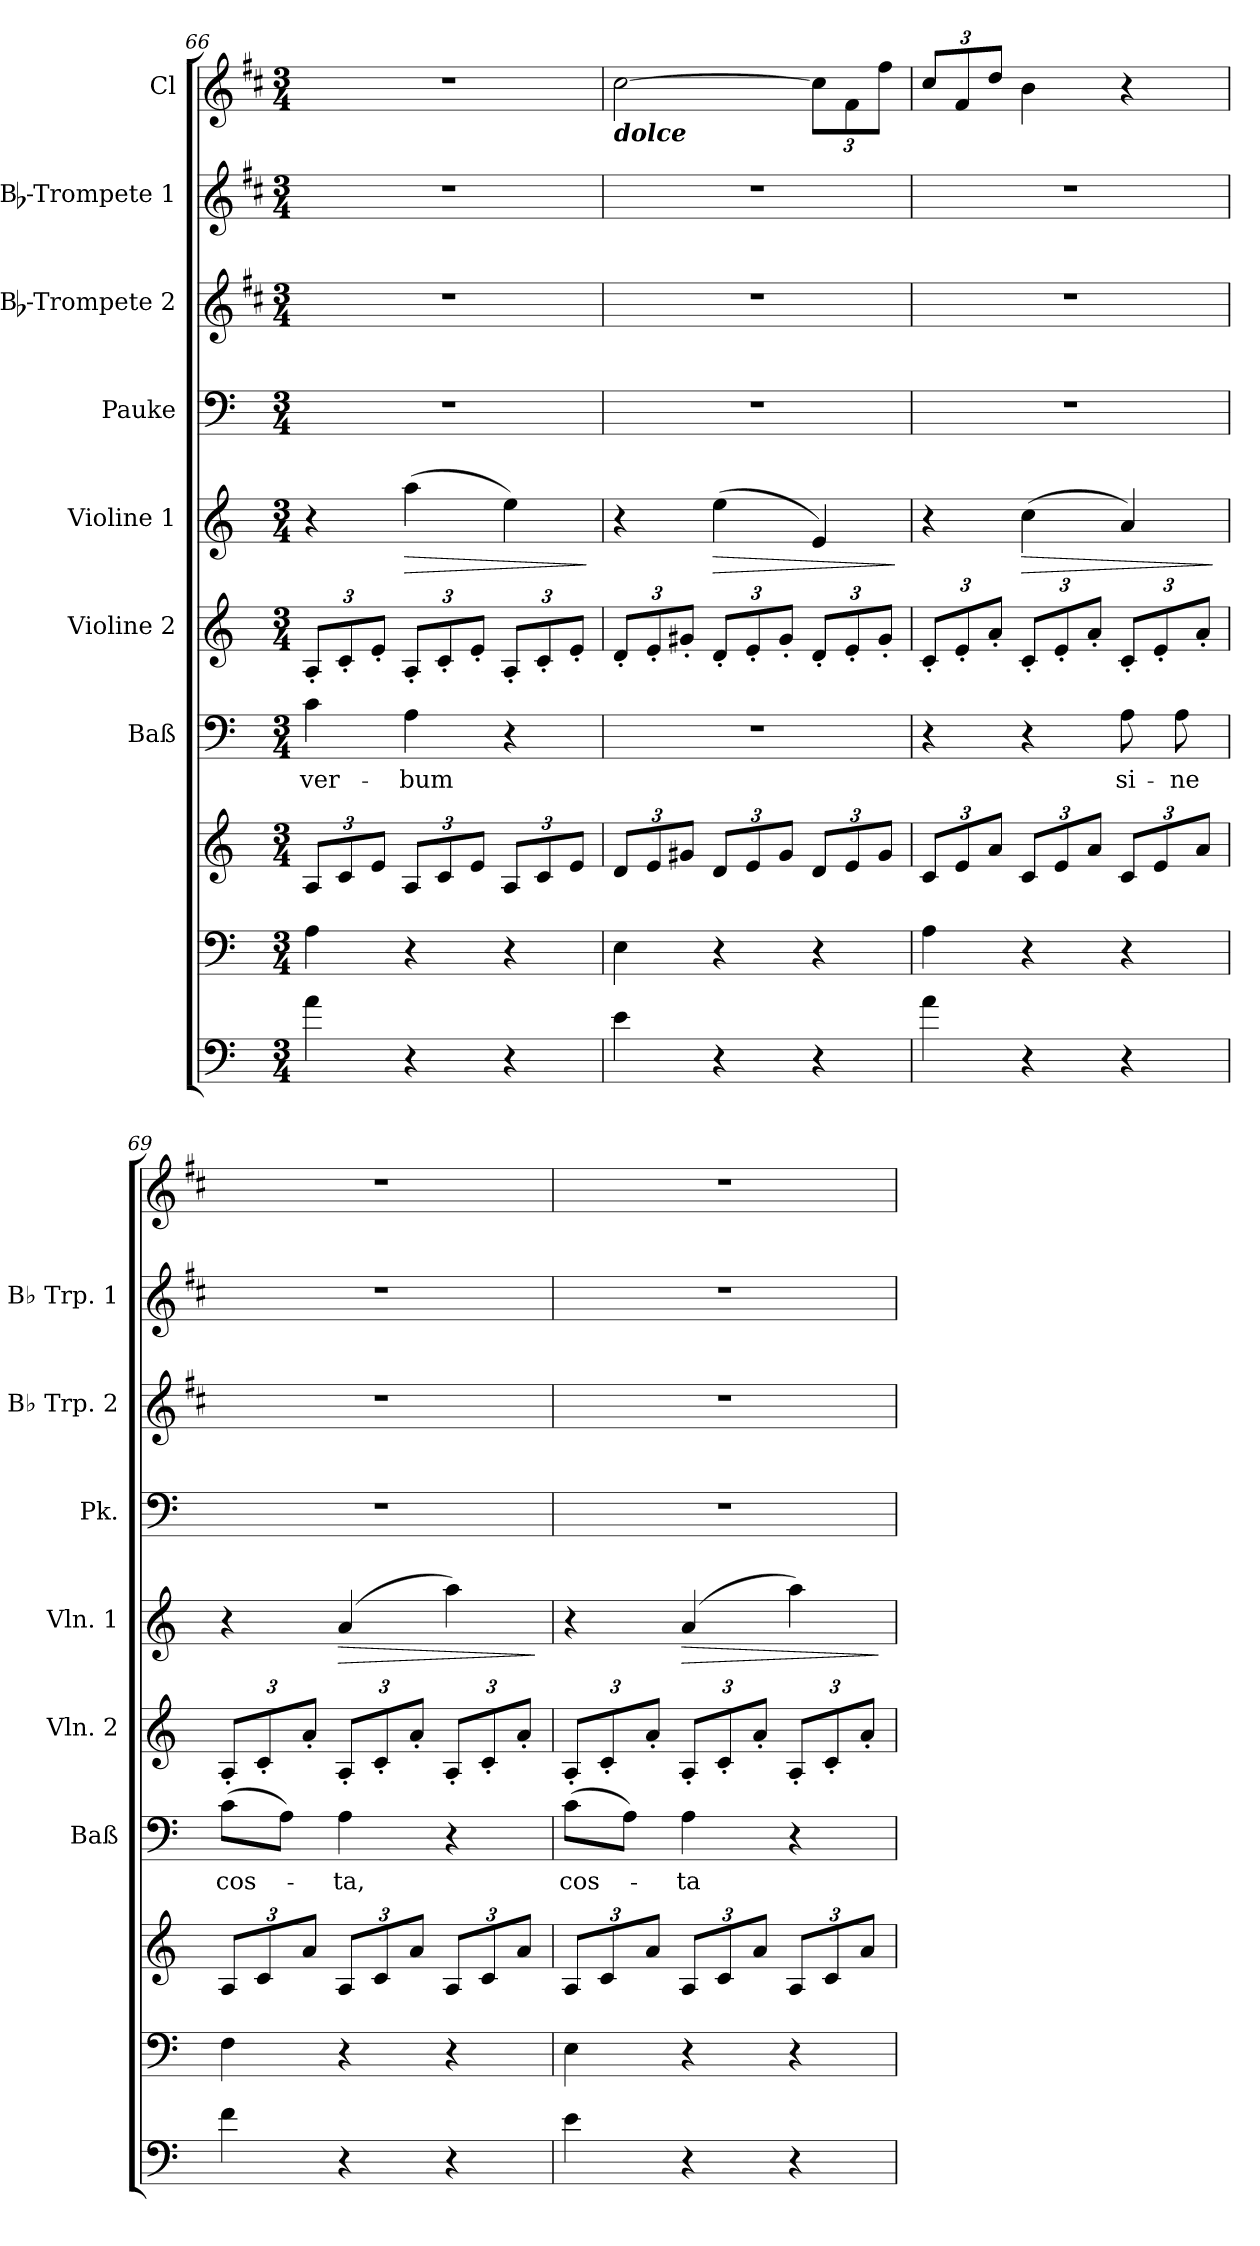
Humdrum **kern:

**kern	**kern	**kern	**kern	**text	**kern	**kern	**dynam	**kern	**kern	**kern	**kern
*part9	*part8	*part8	*part7	*part7	*part6	*part5	*part5	*part4	*part3	*part2	*part1
*staff10	*staff9	*staff8	*staff7	*staff7	*staff6	*staff5	*staff5	*staff4	*staff3	*staff2	*staff1
*	*	*	*I"Baß	*	*I"Violine 2	*I"Violine 1	*	*I"Pauke	*I"Bb-Trompete 2	*I"Bb-Trompete 1	*I"Cl
*	*	*	*I'Baß	*	*I'Vln. 2	*I'Vln. 1	*	*I'Pk.	*I'Bb Trp. 2	*I'Bb Trp. 1	*
*clefF4	*clefF4	*clefG2	*clefF4	*	*clefG2	*clefG2	*	*clefF4	*clefG2	*clefG2	*clefG2
*ITrd7c12	*	*	*	*	*	*	*	*	*ITrd1c2	*ITrd1c2	*ITrd1c2
*k[]	*k[]	*k[]	*k[]	*	*k[]	*k[]	*	*k[]	*k[]	*k[]	*k[]
*C:	*C:	*C:	*C:	*	*C:	*C:	*	*C:	*C:	*C:	*C:
*M3/4	*M3/4	*M3/4	*M3/4	*	*M3/4	*M3/4	*	*M3/4	*M3/4	*M3/4	*M3/4
=66	=66	=66	=66	=66	=66	=66	=66	=66	=66	=66	=66
!	!	!	!	!LO:LY:b	!	!	!	!	!	!	!
4A\	4A\	12A/L	4c\	ver-	12A'</L	4r	.	2.r	2.r	2.r	2.r
.	.	12c/	.	.	12c'</	.	.	.	.	.	.
.	.	12e/J	.	.	12e'</J	.	.	.	.	.	.
!	!	!	!	!LO:LY:b	!	!	!LO:HP:b	!	!	!	!
4r	4r	12A/L	4A\	-bum	12A'</L	(>4aa\	>	.	.	.	.
.	.	12c/	.	.	12c'</	.	.	.	.	.	.
.	.	12e/J	.	.	12e'</J	.	.	.	.	.	.
4r	4r	12A/L	4r	.	12A'</L	4ee\)	.	.	.	.	.
.	.	12c/	.	.	12c'</	.	.	.	.	.	.
.	.	12e/J	.	.	12e'</J	.	.	.	.	.	.
.	.	.	.	.	.	.	]	.	.	.	.
=67	=67	=67	=67	=67	=67	=67	=67	=67	=67	=67	=67
!	!	!	!	!	!	!	!	!	!	!	!LO:TX:b:Bi:t=dolce
4E\	4E\	12d/L	2.r	.	12d'</L	4r	.	2.r	2.r	2.r	[2b\
.	.	12e/	.	.	12e'</	.	.	.	.	.	.
.	.	12g#X/J	.	.	12g#X'</J	.	.	.	.	.	.
!	!	!	!	!	!	!	!LO:HP:b	!	!	!	!
4r	4r	12d/L	.	.	12d'</L	(>4ee\	>	.	.	.	.
.	.	12e/	.	.	12e'</	.	.	.	.	.	.
.	.	12g#/J	.	.	12g#'</J	.	.	.	.	.	.
4r	4r	12d/L	.	.	12d'</L	4e/)	.	.	.	.	12b\L]
.	.	12e/	.	.	12e'</	.	.	.	.	.	12e\
.	.	12g#/J	.	.	12g#'</J	.	.	.	.	.	12ee\J
.	.	.	.	.	.	.	]	.	.	.	.
=68	=68	=68	=68	=68	=68	=68	=68	=68	=68	=68	=68
4A\	4A\	12c/L	4r	.	12c'</L	4r	.	2.r	2.r	2.r	12b/L
.	.	12e/	.	.	12e'</	.	.	.	.	.	12e/
.	.	12a/J	.	.	12a'</J	.	.	.	.	.	12cc/J
!	!	!	!	!	!	!	!LO:HP:b	!	!	!	!
4r	4r	12c/L	4r	.	12c'</L	(>4cc\	>	.	.	.	4a\
.	.	12e/	.	.	12e'</	.	.	.	.	.	.
.	.	12a/J	.	.	12a'</J	.	.	.	.	.	.
!	!	!	!	!LO:LY:b	!	!	!	!	!	!	!
4r	4r	12c/L	8A\	si-	12c'</L	4a/)	.	.	.	.	4r
.	.	12e/	.	.	12e'</	.	.	.	.	.	.
!	!	!	!	!LO:LY:b	!	!	!	!	!	!	!
.	.	.	8A\	-ne	.	.	.	.	.	.	.
.	.	12a/J	.	.	12a'</J	.	.	.	.	.	.
.	.	.	.	.	.	.	]	.	.	.	.
=69	=69	=69	=69	=69	=69	=69	=69	=69	=69	=69	=69
!	!	!	!	!LO:LY:b	!	!	!	!	!	!	!
4F\	4F\	12A/L	(>8c\L	cos-	12A'</L	4r	.	2.r	2.r	2.r	2.r
.	.	12c/	.	.	12c'</	.	.	.	.	.	.
.	.	.	8A\J)	.	.	.	.	.	.	.	.
.	.	12a/J	.	.	12a'</J	.	.	.	.	.	.
!	!	!	!	!LO:LY:b	!	!	!LO:HP:b	!	!	!	!
4r	4r	12A/L	4A\	-ta,	12A'</L	(4a/	>	.	.	.	.
.	.	12c/	.	.	12c'</	.	.	.	.	.	.
.	.	12a/J	.	.	12a'</J	.	.	.	.	.	.
4r	4r	12A/L	4r	.	12A'</L	4aa\)	.	.	.	.	.
.	.	12c/	.	.	12c'</	.	.	.	.	.	.
.	.	12a/J	.	.	12a'</J	.	.	.	.	.	.
.	.	.	.	.	.	.	]	.	.	.	.
!!LO:PB:g=z
=70	=70	=70	=70	=70	=70	=70	=70	=70	=70	=70	=70
!	!	!	!	!LO:LY:b	!	!	!	!	!	!	!
4E\	4E\	12A/L	(>8c\L	cos-	12A'</L	4r	.	2.r	2.r	2.r	2.r
.	.	12c/	.	.	12c'</	.	.	.	.	.	.
.	.	.	8A\J)	.	.	.	.	.	.	.	.
.	.	12a/J	.	.	12a'</J	.	.	.	.	.	.
!	!	!	!	!LO:LY:b	!	!	!LO:HP:b	!	!	!	!
4r	4r	12A/L	4A\	-ta	12A'</L	(4a/	>	.	.	.	.
.	.	12c/	.	.	12c'</	.	.	.	.	.	.
.	.	12a/J	.	.	12a'</J	.	.	.	.	.	.
4r	4r	12A/L	4r	.	12A'</L	4aa\)	.	.	.	.	.
.	.	12c/	.	.	12c'</	.	.	.	.	.	.
.	.	12a/J	.	.	12a'</J	.	.	.	.	.	.
.	.	.	.	.	.	.	]	.	.	.	.
=	=	=	=	=	=	=	=	=	=	=	=
*-	*-	*-	*-	*-	*-	*-	*-	*-	*-	*-	*-
